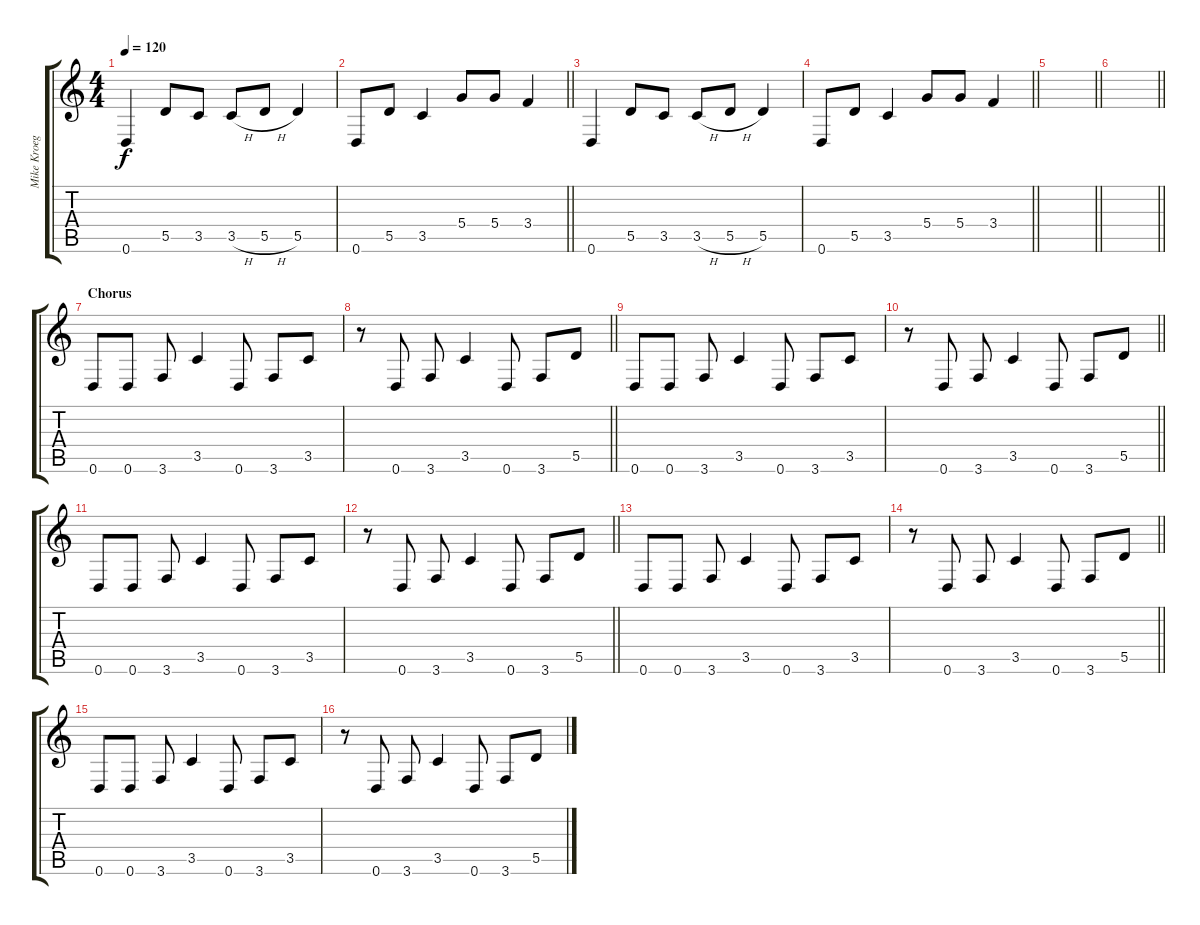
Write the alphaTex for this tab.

\track ("Mike Kroeger" "Mike Kroeg") {instrument electricbasspick}
\staff {score tabs}
\tuning (E4 B3 G3 D3 A2 D2) {hide}
\ts (4 4)
\tempo 120
\clef g2
\ks c
0.6.4{dy f} 5.5.8 3.5.8 3.5{h}.8 5.5{h}.8 5.5.4 |
\barLineRight lightlight
0.6.8 5.5.8 3.5.4 5.4.8 5.4.8 3.4.4 |
0.6.4 5.5.8 3.5.8 3.5{h}.8 5.5{h}.8 5.5.4 |
\barLineRight lightlight
0.6.8 5.5.8 3.5.4 5.4.8 5.4.8 3.4.4 |
\barLineRight lightlight
|
\barLineRight lightlight
|
\section ("" "Chorus")
0.6.8 0.6.8 3.6.8 3.5.4 0.6.8 3.6.8 3.5.8 |
\barLineRight lightlight
r.8 0.6.8 3.6.8 3.5.4 0.6.8 3.6.8 5.5.8 |
0.6.8 0.6.8 3.6.8 3.5.4 0.6.8 3.6.8 3.5.8 |
\barLineRight lightlight
r.8 0.6.8 3.6.8 3.5.4 0.6.8 3.6.8 5.5.8 |
0.6.8 0.6.8 3.6.8 3.5.4 0.6.8 3.6.8 3.5.8 |
\barLineRight lightlight
r.8 0.6.8 3.6.8 3.5.4 0.6.8 3.6.8 5.5.8 |
0.6.8 0.6.8 3.6.8 3.5.4 0.6.8 3.6.8 3.5.8 |
\barLineRight lightlight
r.8 0.6.8 3.6.8 3.5.4 0.6.8 3.6.8 5.5.8 |
0.6.8 0.6.8 3.6.8 3.5.4 0.6.8 3.6.8 3.5.8 |
r.8 0.6.8 3.6.8 3.5.4 0.6.8 3.6.8 5.5.8
